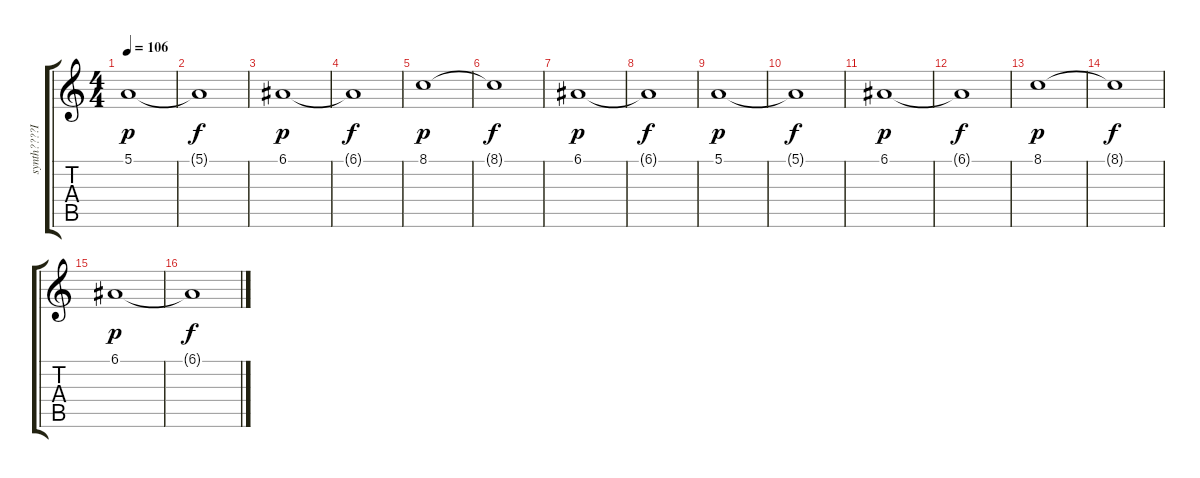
\track ("synth????І’?І“?(?" "synth????І") {instrument fx7echoes}
\staff {score tabs}
\tuning (E4 B3 G3 D3 A2 E2) {hide}
\ts (4 4)
\tempo 106
\clef g2
\ks c
5.1.1{dy p} |
5.1{t}.1{dy f} |
6.1.1{dy p} |
6.1{t}.1{dy f} |
8.1.1{dy p} |
8.1{t}.1{dy f} |
6.1.1{dy p} |
6.1{t}.1{dy f} |
5.1.1{dy p} |
5.1{t}.1{dy f} |
6.1.1{dy p} |
6.1{t}.1{dy f} |
8.1.1{dy p} |
8.1{t}.1{dy f} |
6.1.1{dy p} |
6.1{t}.1{dy f}
